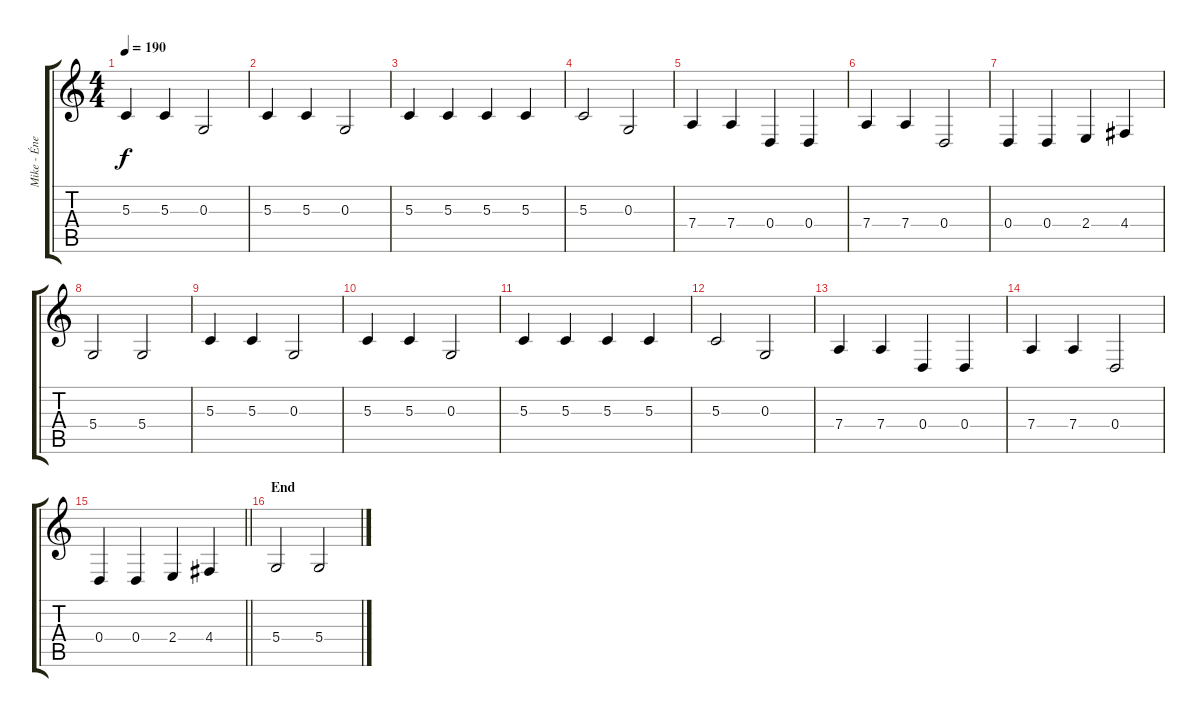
\track ("Mike - Ének" "Mike - Éne") {instrument trumpet}
\staff {score tabs}
\tuning (E4 B3 G3 D3 A2 E2) {hide}
\ts (4 4)
\tempo 190
\clef g2
\ks c
5.3.4{dy f} 5.3.4 0.3.2 |
5.3.4 5.3.4 0.3.2 |
5.3.4 5.3.4 5.3.4 5.3.4 |
5.3.2 0.3.2 |
7.4.4 7.4.4 0.4.4 0.4.4 |
7.4.4 7.4.4 0.4.2 |
0.4.4 0.4.4 2.4.4 4.4.4 |
5.4.2 5.4.2 |
5.3.4 5.3.4 0.3.2 |
5.3.4 5.3.4 0.3.2 |
5.3.4 5.3.4 5.3.4 5.3.4 |
5.3.2 0.3.2 |
7.4.4 7.4.4 0.4.4 0.4.4 |
7.4.4 7.4.4 0.4.2 |
\barLineRight lightlight
0.4.4 0.4.4 2.4.4 4.4.4 |
\section ("" "End")
5.4.2 5.4.2
